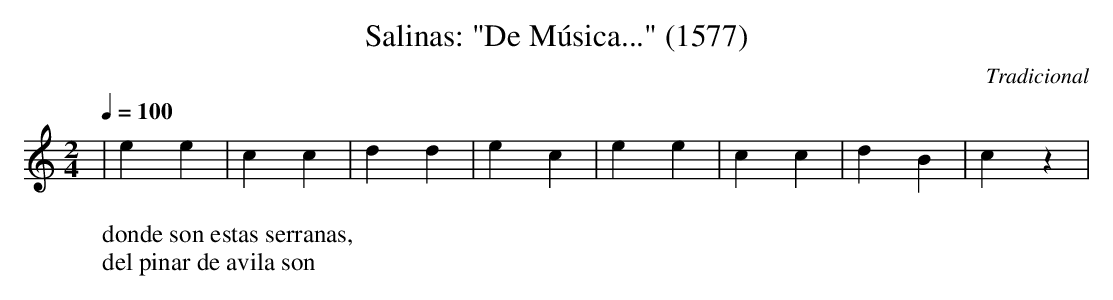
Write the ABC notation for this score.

X:1
T:Salinas: "De Música..." (1577)
C:Tradicional
M:2/4
L:1/4
Q:1/4=100
K:C
|e e|c c|d d|e c|e e|c c|d B|c z|
W:donde son estas serranas,
W:del pinar de avila son
W:
